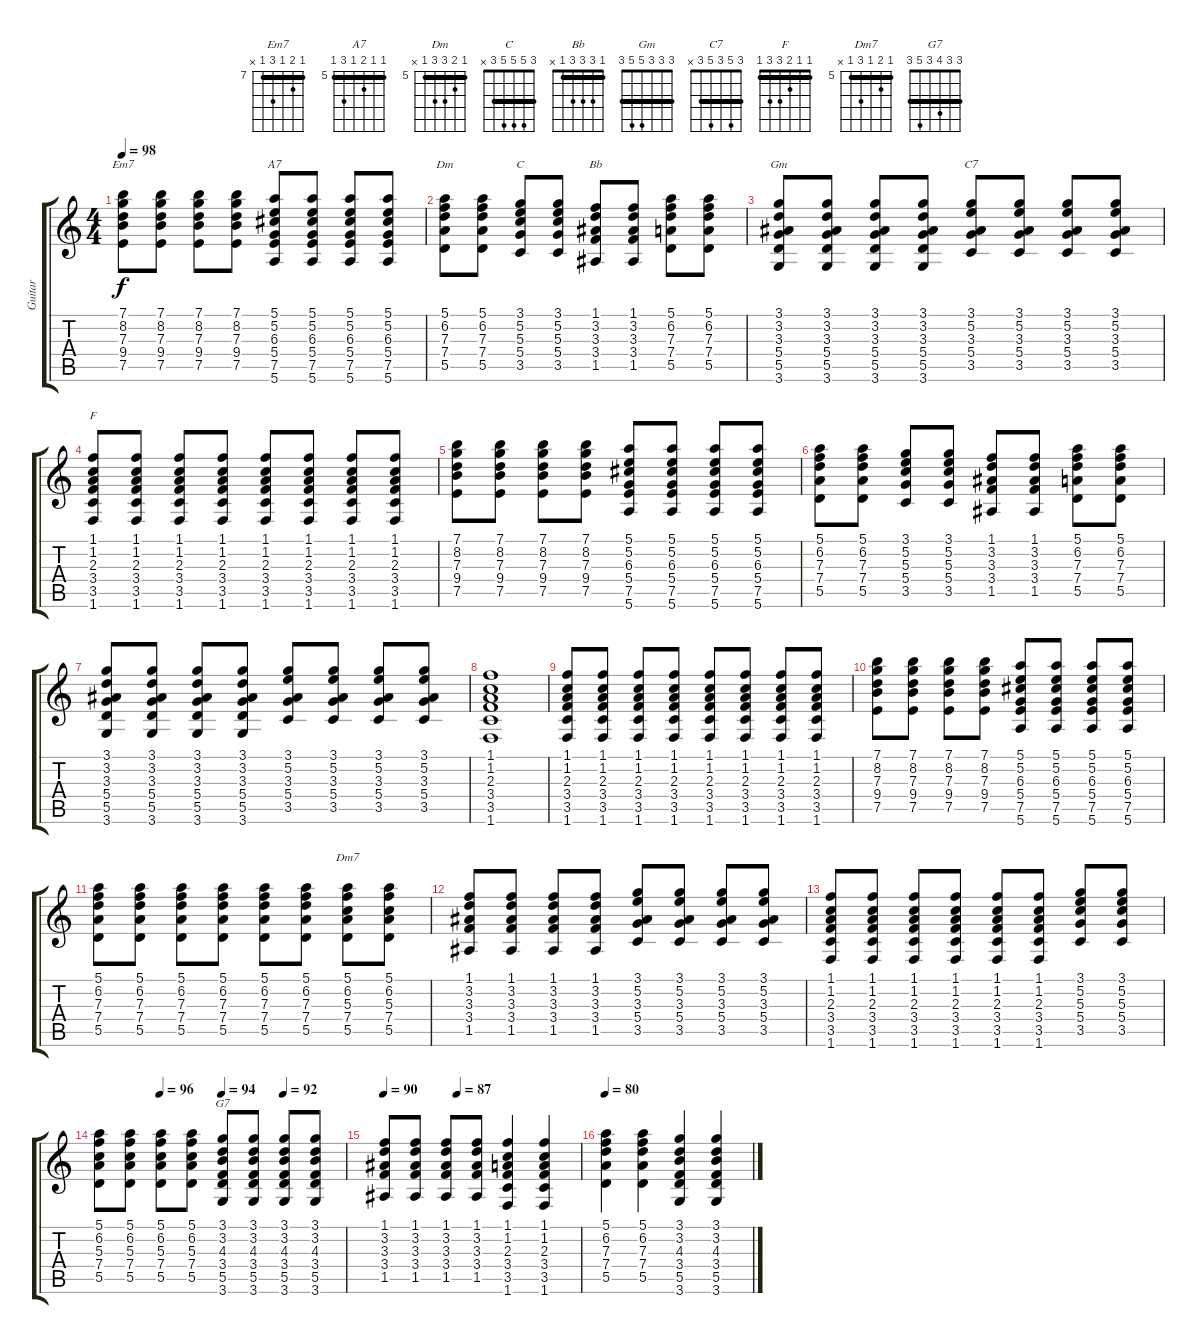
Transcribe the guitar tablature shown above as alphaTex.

\track ("Guitar" "Guitar") {instrument acousticguitarnylon}
\staff {score tabs}
\tuning (E4 B3 G3 D3 A2 E2) {hide}
\chord ("Em7" 7 8 7 9 7 x) {firstfret 7 barre 7}
\chord ("A7" 5 5 6 5 7 5) {firstfret 5 barre 5}
\chord ("Dm" 5 6 7 7 5 x) {firstfret 5 barre 5}
\chord ("C" 3 5 5 5 3 x) {barre 3}
\chord ("Bb" 1 3 3 3 1 x) {barre 1}
\chord ("Gm" 3 3 3 5 5 3) {barre 3}
\chord ("C7" 3 5 3 5 3 x) {barre 3}
\chord ("F" 1 1 2 3 3 1) {barre 1}
\chord ("Dm7" 5 6 5 7 5 x) {firstfret 5 barre 5}
\chord ("G7" 3 3 4 3 5 3) {barre 3}
\ts (4 4)
\tempo 98
\clef g2
\ks c
(7.1 8.2 7.3 9.4 7.5).8{ch "Em7" dy f} (7.1 8.2 7.3 9.4 7.5).8 (7.1 8.2 7.3 9.4 7.5).8 (7.1 8.2 7.3 9.4 7.5).8 (5.1 5.2 6.3 5.4 7.5 5.6).8{ch "A7"} (5.1 5.2 6.3 5.4 7.5 5.6).8 (5.1 5.2 6.3 5.4 7.5 5.6).8 (5.1 5.2 6.3 5.4 7.5 5.6).8 |
(5.1 6.2 7.3 7.4 5.5).8{ch "Dm"} (5.1 6.2 7.3 7.4 5.5).8 (3.1 5.2 5.3 5.4 3.5).8{ch "C"} (3.1 5.2 5.3 5.4 3.5).8 (1.1 3.2 3.3 3.4 1.5).8{ch "Bb"} (1.1 3.2 3.3 3.4 1.5).8 (5.1 6.2 7.3 7.4 5.5).8 (5.1 6.2 7.3 7.4 5.5).8 |
(3.1 3.2 3.3 5.4 5.5 3.6).8{ch "Gm"} (3.1 3.2 3.3 5.4 5.5 3.6).8 (3.1 3.2 3.3 5.4 5.5 3.6).8 (3.1 3.2 3.3 5.4 5.5 3.6).8 (3.1 5.2 3.3 5.4 3.5).8{ch "C7"} (3.1 5.2 3.3 5.4 3.5).8 (3.1 5.2 3.3 5.4 3.5).8 (3.1 5.2 3.3 5.4 3.5).8 |
(1.1 1.2 2.3 3.4 3.5 1.6).8{ch "F"} (1.1 1.2 2.3 3.4 3.5 1.6).8 (1.1 1.2 2.3 3.4 3.5 1.6).8 (1.1 1.2 2.3 3.4 3.5 1.6).8 (1.1 1.2 2.3 3.4 3.5 1.6).8 (1.1 1.2 2.3 3.4 3.5 1.6).8 (1.1 1.2 2.3 3.4 3.5 1.6).8 (1.1 1.2 2.3 3.4 3.5 1.6).8 |
(7.1 8.2 7.3 9.4 7.5).8 (7.1 8.2 7.3 9.4 7.5).8 (7.1 8.2 7.3 9.4 7.5).8 (7.1 8.2 7.3 9.4 7.5).8 (5.1 5.2 6.3 5.4 7.5 5.6).8 (5.1 5.2 6.3 5.4 7.5 5.6).8 (5.1 5.2 6.3 5.4 7.5 5.6).8 (5.1 5.2 6.3 5.4 7.5 5.6).8 |
(5.1 6.2 7.3 7.4 5.5).8 (5.1 6.2 7.3 7.4 5.5).8 (3.1 5.2 5.3 5.4 3.5).8 (3.1 5.2 5.3 5.4 3.5).8 (1.1 3.2 3.3 3.4 1.5).8 (1.1 3.2 3.3 3.4 1.5).8 (5.1 6.2 7.3 7.4 5.5).8 (5.1 6.2 7.3 7.4 5.5).8 |
(3.1 3.2 3.3 5.4 5.5 3.6).8 (3.1 3.2 3.3 5.4 5.5 3.6).8 (3.1 3.2 3.3 5.4 5.5 3.6).8 (3.1 3.2 3.3 5.4 5.5 3.6).8 (3.1 5.2 3.3 5.4 3.5).8 (3.1 5.2 3.3 5.4 3.5).8 (3.1 5.2 3.3 5.4 3.5).8 (3.1 5.2 3.3 5.4 3.5).8 |
(1.1 1.2 2.3 3.4 3.5 1.6).1 |
(1.1 1.2 2.3 3.4 3.5 1.6).8 (1.1 1.2 2.3 3.4 3.5 1.6).8 (1.1 1.2 2.3 3.4 3.5 1.6).8 (1.1 1.2 2.3 3.4 3.5 1.6).8 (1.1 1.2 2.3 3.4 3.5 1.6).8 (1.1 1.2 2.3 3.4 3.5 1.6).8 (1.1 1.2 2.3 3.4 3.5 1.6).8 (1.1 1.2 2.3 3.4 3.5 1.6).8 |
(7.1 8.2 7.3 9.4 7.5).8 (7.1 8.2 7.3 9.4 7.5).8 (7.1 8.2 7.3 9.4 7.5).8 (7.1 8.2 7.3 9.4 7.5).8 (5.1 5.2 6.3 5.4 7.5 5.6).8 (5.1 5.2 6.3 5.4 7.5 5.6).8 (5.1 5.2 6.3 5.4 7.5 5.6).8 (5.1 5.2 6.3 5.4 7.5 5.6).8 |
(5.1 6.2 7.3 7.4 5.5).8 (5.1 6.2 7.3 7.4 5.5).8 (5.1 6.2 7.3 7.4 5.5).8 (5.1 6.2 7.3 7.4 5.5).8 (5.1 6.2 7.3 7.4 5.5).8 (5.1 6.2 7.3 7.4 5.5).8 (5.1 6.2 5.3 7.4 5.5).8{ch "Dm7"} (5.1 6.2 5.3 7.4 5.5).8 |
(1.1 3.2 3.3 3.4 1.5).8 (1.1 3.2 3.3 3.4 1.5).8 (1.1 3.2 3.3 3.4 1.5).8 (1.1 3.2 3.3 3.4 1.5).8 (3.1 5.2 3.3 5.4 3.5).8 (3.1 5.2 3.3 5.4 3.5).8 (3.1 5.2 3.3 5.4 3.5).8 (3.1 5.2 3.3 5.4 3.5).8 |
(1.1 1.2 2.3 3.4 3.5 1.6).8 (1.1 1.2 2.3 3.4 3.5 1.6).8 (1.1 1.2 2.3 3.4 3.5 1.6).8 (1.1 1.2 2.3 3.4 3.5 1.6).8 (1.1 1.2 2.3 3.4 3.5 1.6).8 (1.1 1.2 2.3 3.4 3.5 1.6).8 (3.1 5.2 5.3 5.4 3.5).8 (3.1 5.2 5.3 5.4 3.5).8 |
\tempo (96 0.25)
\tempo (94 0.5)
\tempo (92 0.75)
(5.1 6.2 5.3 7.4 5.5).8 (5.1 6.2 5.3 7.4 5.5).8 (5.1 6.2 5.3 7.4 5.5).8 (5.1 6.2 5.3 7.4 5.5).8 (3.1 3.2 4.3 3.4 5.5 3.6).8{ch "G7"} (3.1 3.2 4.3 3.4 5.5 3.6).8 (3.1 3.2 4.3 3.4 5.5 3.6).8 (3.1 3.2 4.3 3.4 5.5 3.6).8 |
\tempo 90
\tempo (87 0.375)
(1.1 3.2 3.3 3.4 1.5).8 (1.1 3.2 3.3 3.4 1.5).8 (1.1 3.2 3.3 3.4 1.5).8 (1.1 3.2 3.3 3.4 1.5).8 (1.1 1.2 2.3 3.4 3.5 1.6).4 (1.1 1.2 2.3 3.4 3.5 1.6).4 |
\tempo 80
(5.1 6.2 7.3 7.4 5.5).4 (5.1 6.2 7.3 7.4 5.5).4 (3.1 3.2 4.3 3.4 5.5 3.6).4 (3.1 3.2 4.3 3.4 5.5 3.6).4
